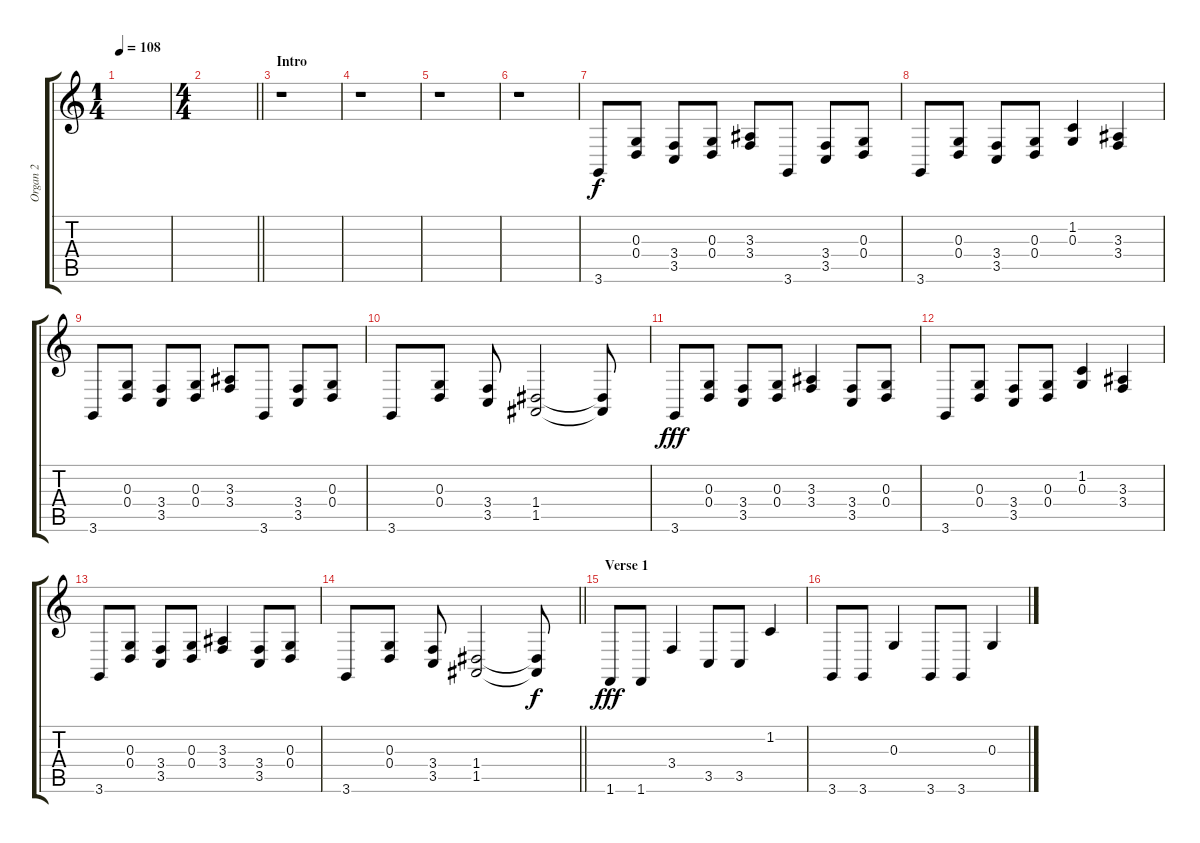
\track ("Organ 2" "Organ 2") {instrument churchorgan}
\staff {score tabs}
\tuning (E4 B3 G3 D3 A2 E2) {hide}
\ts (1 4)
\tempo 108
\clef g2
\ks c
|
\ts (4 4)
\barLineRight lightlight
|
\section ("" "Intro")
r.1 |
r.1 |
r.1 |
r.1 |
3.6.8 (0.3 0.4).8 (3.4 3.5).8 (0.3 0.4).8 (3.3 3.4).8 3.6.8 (3.4 3.5).8 (0.3 0.4).8 |
3.6.8 (0.3 0.4).8 (3.4 3.5).8 (0.3 0.4).8 (1.2 0.3).4 (3.3 3.4).4 |
3.6.8 (0.3 0.4).8 (3.4 3.5).8 (0.3 0.4).8 (3.3 3.4).8 3.6.8 (3.4 3.5).8 (0.3 0.4).8 |
3.6.8 (0.3 0.4).8 (3.4 3.5).8 (1.4 1.5).2 (1.4{t} 1.5{t}).8{dy f} |
3.6.8{dy fff} (0.3 0.4).8 (3.4 3.5).8 (0.3 0.4).8 (3.3 3.4).4 (3.4 3.5).8 (0.3 0.4).8 |
3.6.8 (0.3 0.4).8 (3.4 3.5).8 (0.3 0.4).8 (1.2 0.3).4 (3.3 3.4).4 |
3.6.8 (0.3 0.4).8 (3.4 3.5).8 (0.3 0.4).8 (3.3 3.4).4 (3.4 3.5).8 (0.3 0.4).8 |
\barLineRight lightlight
3.6.8 (0.3 0.4).8 (3.4 3.5).8 (1.4 1.5).2 (1.4{t} 1.5{t}).8{dy f} |
\section ("" "Verse 1")
1.6.8{dy fff} 1.6.8 3.4.4 3.5.8 3.5.8 1.2.4 |
3.6.8 3.6.8 0.3.4 3.6.8 3.6.8 0.3.4
